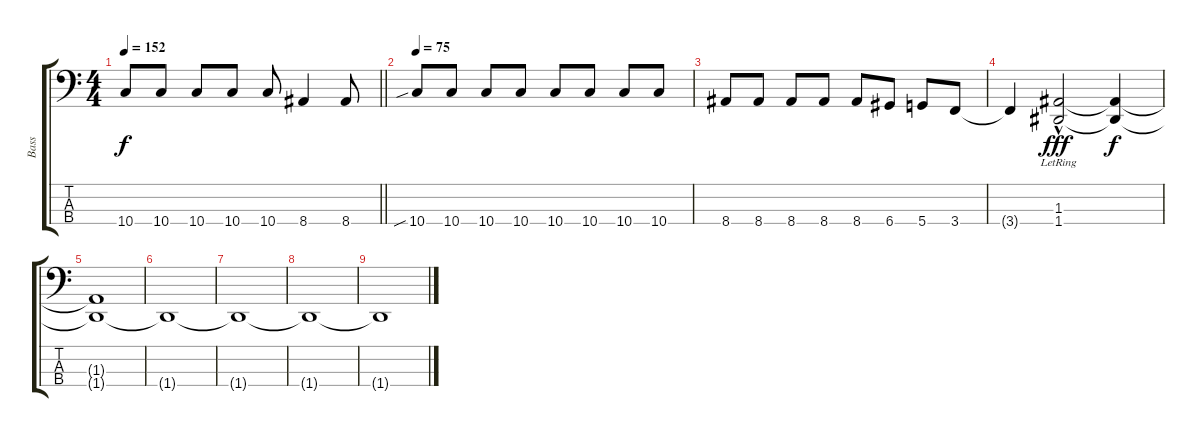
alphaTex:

\track ("Bass" "Bass") {instrument electricbasspick}
\staff {score tabs}
\tuning (G2 D2 A1 D1) {hide}
\ts (4 4)
\tempo 152
\clef f4
\barLineRight lightlight
\ks c
10.4.8{dy f} 10.4.8 10.4.8 10.4.8 10.4.8 8.4.4 8.4.8 |
\tempo 75
10.4{sib}.8 10.4.8 10.4.8 10.4.8 10.4.8 10.4.8 10.4.8 10.4.8 |
8.4.8 8.4.8 8.4.8 8.4.8 8.4.8 6.4.8 5.4.8 3.4.8 |
3.4{t}.4 (1.3{hac lr} 1.4{hac lr}).2{dy fff} (1.3{t} 1.4{t}).4{dy f} |
(1.3{t} 1.4{t}).1 |
1.4{t}.1 |
1.4{t}.1 |
1.4{t}.1 |
1.4{t}.1
